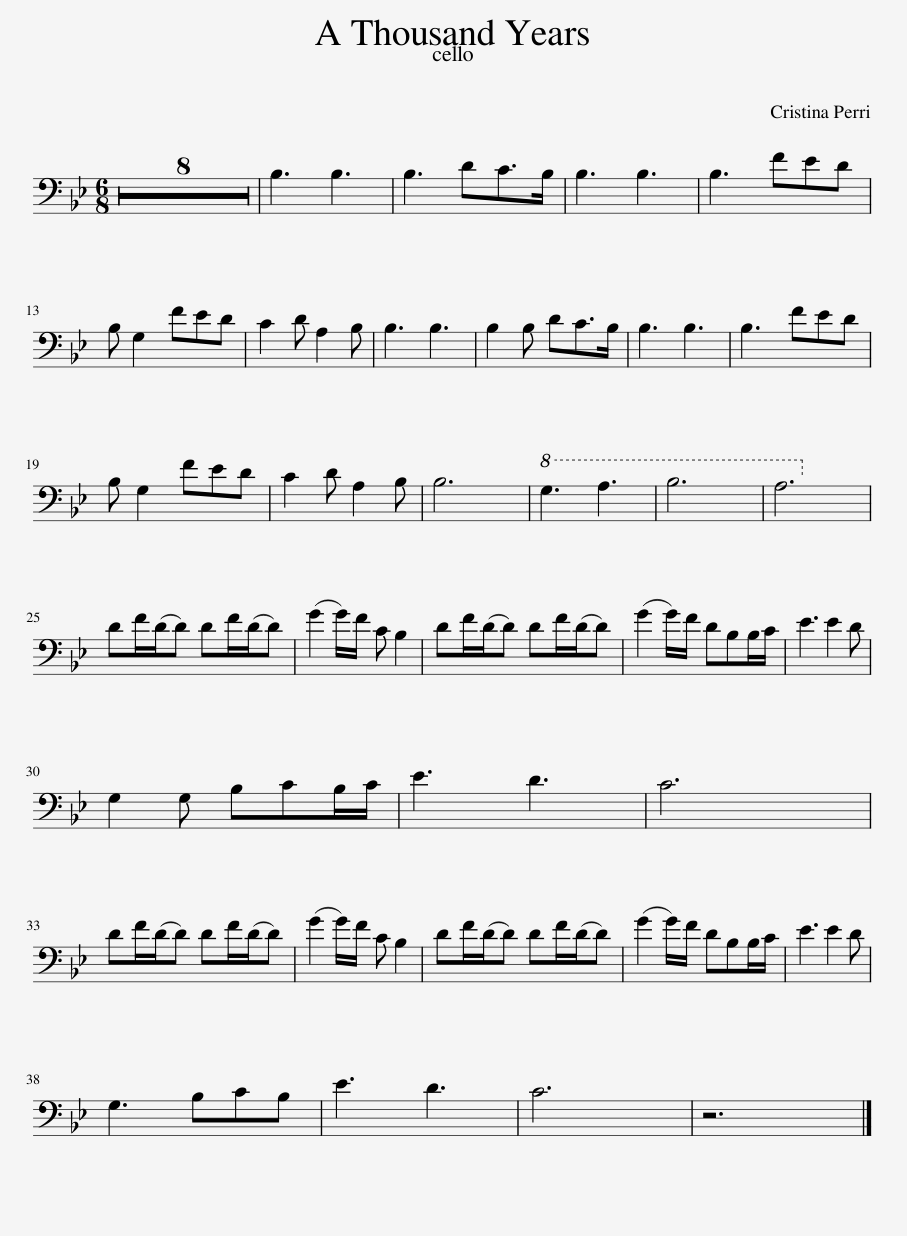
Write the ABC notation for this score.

X:1
L:1/8
M:6/8
I:linebreak $
K:Bb
V:1 bass
V:1
 z6 | z6 | z6 | z6 | z6 | %5
 z6 | z6 | z6 | B,3 B,3 | B,3 DC>B, | %10
 B,3 B,3 | B,3 FED |$ B, G,2 FED | C2 D A,2 B, | B,3 B,3 | %15
 B,2 B, DC>B, | B,3 B,3 | B,3 FED |$ B, G,2 FED | C2 D A,2 B, | %20
 B,6 |!8va(! G3 A3 | B6 | A6!8va)! |$ DF/(D/D) DF/(D/D) | %25
 (G2 G/)F/ C B,2 | DF/(D/D) DF/(D/D) | (G2 G/)F/ DB,B,/C/ | E3 E2 D |$ G,2 G, B,CB,/C/ | %30
 E3 D3 | C6 |$ DF/(D/D) DF/(D/D) | (G2 G/)F/ C B,2 | DF/(D/D) DF/(D/D) | %35
 (G2 G/)F/ DB,B,/C/ | E3 E2 D |$ G,3 B,CB, | E3 D3 | C6 | %40
 z6 |] %41
